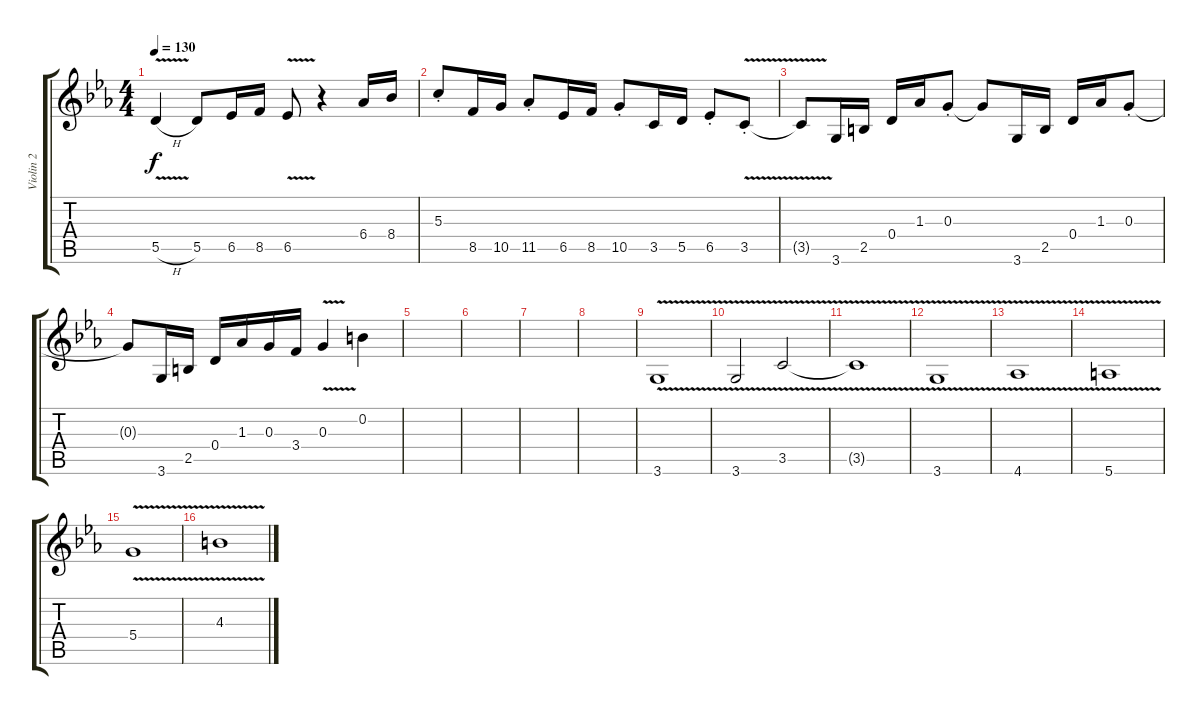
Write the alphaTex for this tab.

\track ("Violin 2" "Violin 2") {instrument distortionguitar}
\staff {score tabs}
\tuning (E4 B3 G3 D3 A2 E2) {hide}
\ts (4 4)
\tempo 130
\clef g2
\ks eb
5.5{v h}.4{dy f} 5.5.8 6.5.16 8.5.16 6.5{v}.8 r.4 6.4.16 8.4.16 |
5.3{st}.8 8.5.16 10.5.16 11.5{st}.8 6.5.16 8.5.16 10.5{st}.8 3.5.16 5.5.16 6.5{st}.8 3.5{v st}.8 |
3.5{t}.8 3.6.16 2.5.16 0.4.16 1.3.16 0.3{st}.8 0.3{t}.8 3.6.16 2.5.16 0.4.16 1.3.16 0.3{st}.8 |
0.3{t}.8 3.6.16 2.5.16 0.4.16 1.3.16 0.3.16 3.4.16 0.3{v}.4 0.2.4 |
|
|
|
|
3.6{v}.1 |
3.6{v}.2 3.5{v}.2 |
3.5{t}.1 |
3.6{v}.1 |
4.6{v}.1 |
5.6{v}.1 |
5.4{v}.1 |
4.3{v}.1
